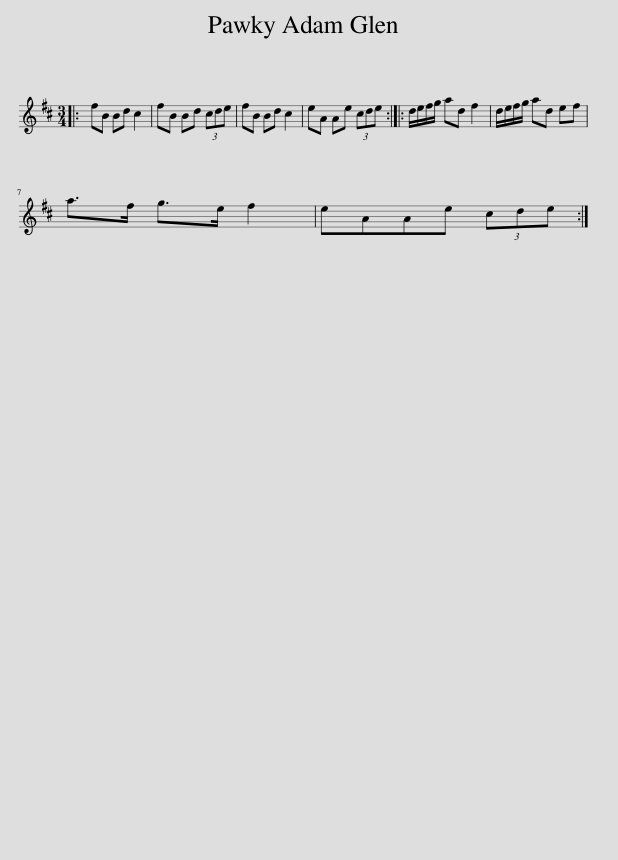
X:1
L:1/8
M:3/4
I:linebreak $
K:D
V:1 treble
V:1
|: fB Bd c2 | fB Bd (3cde | fB Bd c2 | eA Ae (3cde :: d/e/f/g/ ad f2 | %5
 d/e/f/g/ ad ef |$ a>f g>e f2 | eAAe (3cde :| %8
